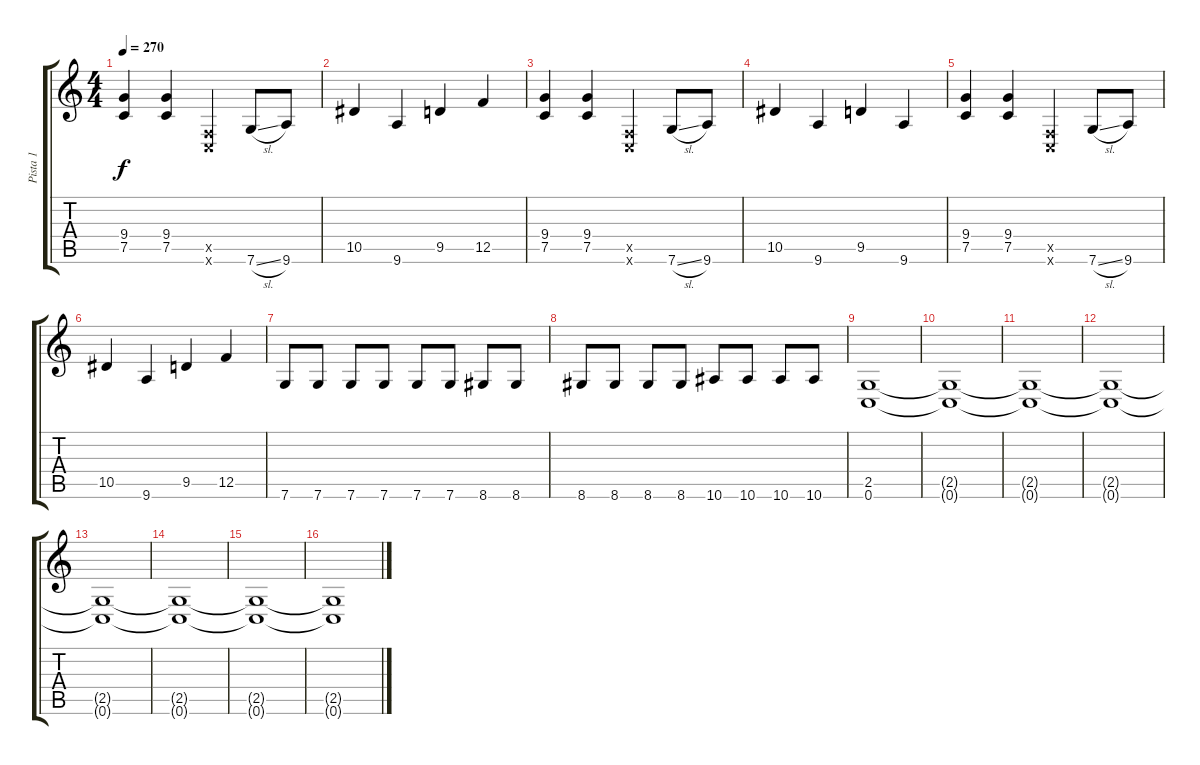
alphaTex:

\track ("Pista 1" "Pista 1") {instrument distortionguitar}
\staff {score tabs}
\tuning (C4 G3 Eb3 Bb2 F2 C2) {hide}
\ts (4 4)
\tempo 270
\clef g2
\ks c
(9.4 7.5).4{dy f} (9.4 7.5).4 (0.5{x} 0.6{x}).4 7.6{sl}.8 9.6.8 |
10.5.4 9.6.4 9.5.4 12.5.4 |
(9.4 7.5).4 (9.4 7.5).4 (0.5{x} 0.6{x}).4 7.6{sl}.8 9.6.8 |
10.5.4 9.6.4 9.5.4 9.6.4 |
(9.4 7.5).4 (9.4 7.5).4 (0.5{x} 0.6{x}).4 7.6{sl}.8 9.6.8 |
10.5.4 9.6.4 9.5.4 12.5.4 |
7.6.8 7.6.8 7.6.8 7.6.8 7.6.8 7.6.8 8.6.8 8.6.8 |
8.6.8 8.6.8 8.6.8 8.6.8 10.6.8 10.6.8 10.6.8 10.6.8 |
(2.5 0.6).1 |
(2.5{t} 0.6{t}).1 |
(2.5{t} 0.6{t}).1 |
(2.5{t} 0.6{t}).1 |
(2.5{t} 0.6{t}).1 |
(2.5{t} 0.6{t}).1 |
(2.5{t} 0.6{t}).1 |
(2.5{t} 0.6{t}).1
